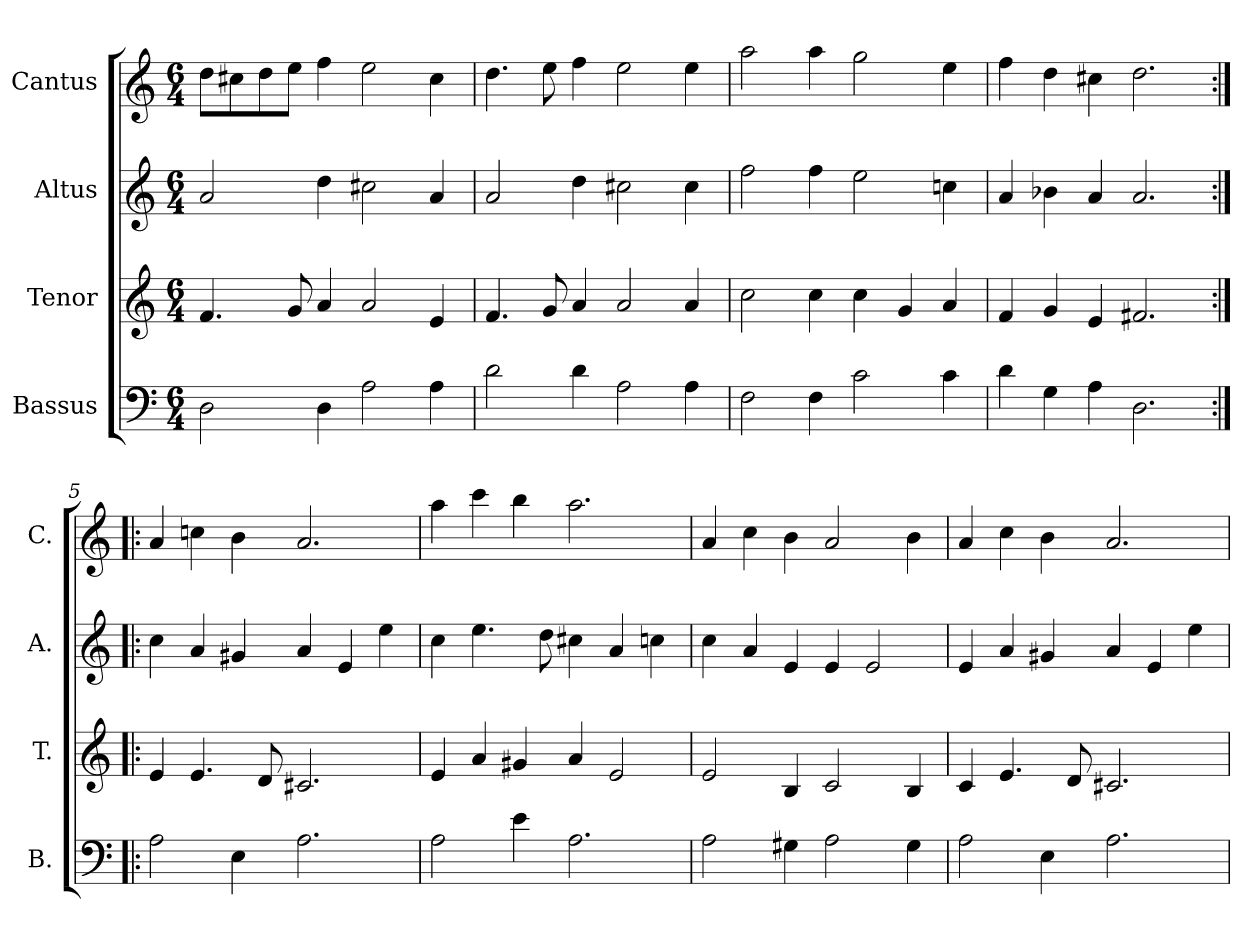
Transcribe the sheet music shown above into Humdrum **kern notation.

**kern	**kern	**kern	**kern
*part4	*part3	*part2	*part1
*staff4	*staff3	*staff2	*staff1
*I"Bassus	*I"Tenor	*I"Altus	*I"Cantus
*I'B.	*I'T.	*I'A.	*I'C.
*clefF4	*clefG2	*clefG2	*clefG2
*k[]	*k[]	*k[]	*k[]
*M6/4	*M6/4	*M6/4	*M6/4
=1	=1	=1	=1
2D\	4.f/	2a/	8dd\L
.	.	.	8cc#X\
.	.	.	8dd\
.	8g/	.	8ee\J
4D\	4a/	4dd\	4ff\
2A\	2a/	2cc#X\	2ee\
4A\	4e/	4a/	4cc#\
=2	=2	=2	=2
2d\	4.f/	2a/	4.dd\
.	8g/	.	8ee\
4d\	4a/	4dd\	4ff\
2A\	2a/	2cc#X\	2ee\
4A\	4a/	4cc#\	4ee\
=3	=3	=3	=3
2F\	2cc\	2ff\	2aa\
4F\	4cc\	4ff\	4aa\
2c\	4cc\	2ee\	2gg\
.	4g/	.	.
4c\	4a/	4ccn\	4ee\
=4	=4	=4	=4
4d\	4f/	4a/	4ff\
4G\	4g/	4b-X\	4dd\
4A\	4e/	4a/	4cc#X\
2.D\	2.f#X/	2.a/	2.dd\
=5:|!|:	=5:|!|:	=5:|!|:	=5:|!|:
2A\	4e/	4cc\	4a/
.	4.e/	4a/	4ccn\
4E\	.	4g#X/	4b\
.	8d/	.	.
2.A\	2.c#X/	4a/	2.a/
.	.	4e/	.
.	.	4ee\	.
=6	=6	=6	=6
2A\	4e/	4cc\	4aa\
.	4a/	4.ee\	4ccc\
4e\	4g#X/	.	4bb\
.	.	8dd\	.
2.A\	4a/	4cc#X\	2.aa\
.	2e/	4a/	.
.	.	4ccn\	.
=7	=7	=7	=7
2A\	2e/	4cc\	4a/
.	.	4a/	4cc\
4G#X\	4B/	4e/	4b\
2A\	2c/	4e/	2a/
.	.	2e/	.
4G#\	4B/	.	4b\
!!LO:LB:g=z
=8	=8	=8	=8
2A\	4c/	4e/	4a/
.	4.e/	4a/	4cc\
4E\	.	4g#X/	4b\
.	8d/	.	.
2.A\	2.c#X/	4a/	2.a/
.	.	4e/	.
.	.	4ee\	.
=	=	=	=
*-	*-	*-	*-
